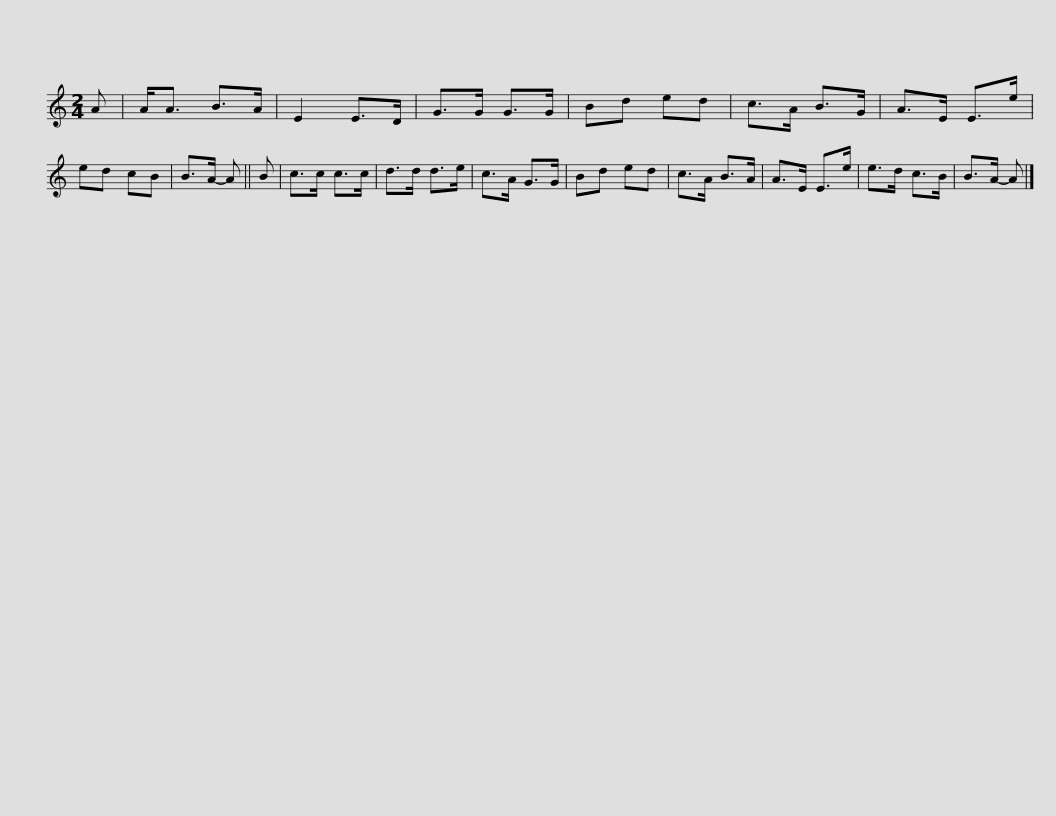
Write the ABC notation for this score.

X:1
L:1/8
M:2/4
I:linebreak $
K:C
V:1 treble
V:1
 A | A<A B>A | E2 E>D | G>G G>G | Bd ed | %5
 c>A B>G | A>E E>e | ed cB | B>A- A || B | %10
 c>c c>c |$ d>d d>e | c>A G>G | Bd ed | c>A B>A | %15
 A>E E>e | e>d c>B | B>A- A |] %18
